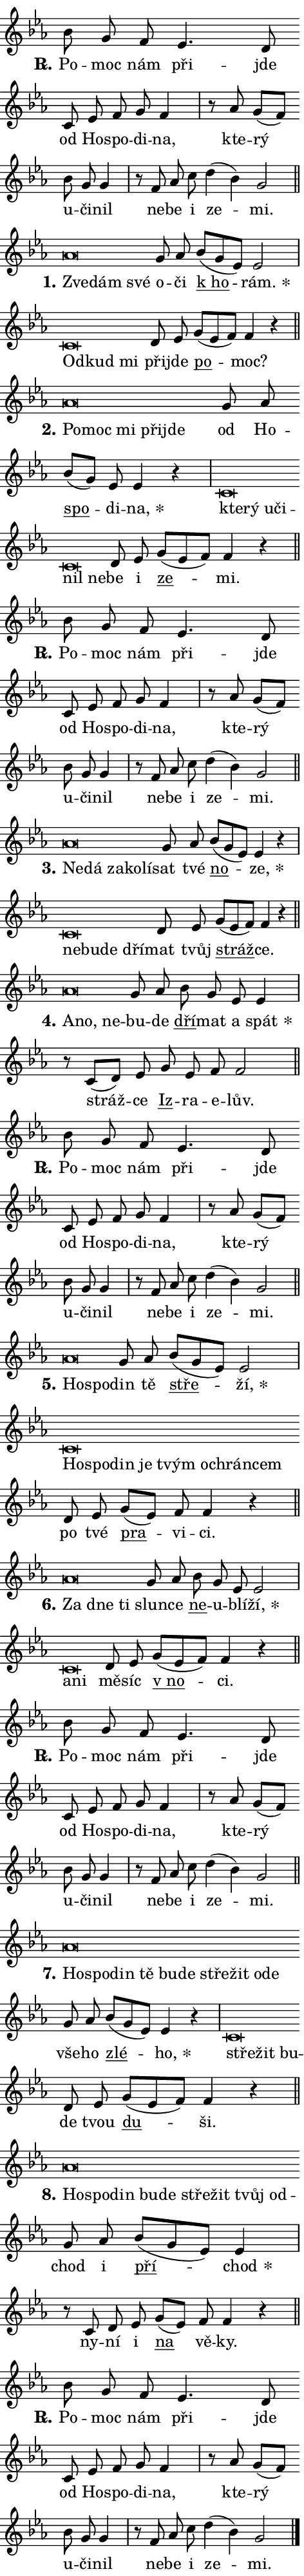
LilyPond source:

\version "2.24.0"
\header { tagline = "" }
\paper {
  indent = 0\cm
  top-margin = 0\cm
  right-margin = 0.13\cm % to fit lyric hyphens
  bottom-margin = 0\cm
  left-margin = 0\cm
  paper-width = 8\cm
  page-breaking = #ly:one-page-breaking
  system-system-spacing.basic-distance = #11
  score-system-spacing.basic-distance = #11
  ragged-last = ##f
}


%% Author: Thomas Morley
%% https://lists.gnu.org/archive/html/lilypond-user/2020-05/msg00002.html
#(define (line-position grob)
"Returns position of @var[grob} in current system:
   @code{'start}, if at first time-step
   @code{'end}, if at last time-step
   @code{'middle} otherwise
"
  (let* ((col (ly:item-get-column grob))
         (ln (ly:grob-object col 'left-neighbor))
         (rn (ly:grob-object col 'right-neighbor))
         (col-to-check-left (if (ly:grob? ln) ln col))
         (col-to-check-right (if (ly:grob? rn) rn col))
         (break-dir-left
           (and
             (ly:grob-property col-to-check-left 'non-musical #f)
             (ly:item-break-dir col-to-check-left)))
         (break-dir-right
           (and
             (ly:grob-property col-to-check-right 'non-musical #f)
             (ly:item-break-dir col-to-check-right))))
        (cond ((eqv? 1 break-dir-left) 'start)
              ((eqv? -1 break-dir-right) 'end)
              (else 'middle))))

#(define (tranparent-at-line-position vctor)
  (lambda (grob)
  "Relying on @code{line-position} select the relevant enry from @var{vctor}.
Used to determine transparency,"
    (case (line-position grob)
      ((end) (not (vector-ref vctor 0)))
      ((middle) (not (vector-ref vctor 1)))
      ((start) (not (vector-ref vctor 2))))))

noteHeadBreakVisibility =
#(define-music-function (break-visibility)(vector?)
"Makes @code{NoteHead}s transparent relying on @var{break-visibility}"
#{
  \override NoteHead.transparent =
    #(tranparent-at-line-position break-visibility)
#})

#(define delete-ledgers-for-transparent-note-heads
  (lambda (grob)
    "Reads whether a @code{NoteHead} is transparent.
If so this @code{NoteHead} is removed from @code{'note-heads} from
@var{grob}, which is supposed to be @code{LedgerLineSpanner}.
As a result ledgers are not printed for this @code{NoteHead}"
    (let* ((nhds-array (ly:grob-object grob 'note-heads))
           (nhds-list
             (if (ly:grob-array? nhds-array)
                 (ly:grob-array->list nhds-array)
                 '()))
           ;; Relies on the transparent-property being done before
           ;; Staff.LedgerLineSpanner.after-line-breaking is executed.
           ;; This is fragile ...
           (to-keep
             (remove
               (lambda (nhd)
                 (ly:grob-property nhd 'transparent #f))
               nhds-list)))
      ;; TODO find a better method to iterate over grob-arrays, similiar
      ;; to filter/remove etc for lists
      ;; For now rebuilt from scratch
      (set! (ly:grob-object grob 'note-heads)  '())
      (for-each
        (lambda (nhd)
          (ly:pointer-group-interface::add-grob grob 'note-heads nhd))
        to-keep))))

squashNotes = {
  \override NoteHead.X-extent = #'(-0.2 . 0.2)
  \override NoteHead.Y-extent = #'(-0.75 . 0)
  \override NoteHead.stencil =
    #(lambda (grob)
       (let ((pos (ly:grob-property grob 'staff-position)))
         (begin
           (if (< pos -7) (display "ERROR: Lower brevis then expected\n") (display ""))
           (if (<= pos -6) ly:text-interface::print ly:note-head::print))))
}
unSquashNotes = {
  \revert NoteHead.X-extent
  \revert NoteHead.Y-extent
  \revert NoteHead.stencil
}

hideNotes = \noteHeadBreakVisibility #begin-of-line-visible
unHideNotes = \noteHeadBreakVisibility #all-visible

% work-around for resetting accidentals
% https://lilypond.org/doc/v2.23/Documentation/notation/displaying-rhythms#unmetered-music
cadenzaMeasure = {
  \cadenzaOff
  \partial 1024 s1024
  \cadenzaOn
}

#(define-markup-command (accent layout props text) (markup?)
  "Underline accented syllable"
  (interpret-markup layout props
    #{\markup \override #'(offset . 4.3) \underline { #text }#}))

responsum = \markup \concat {
  "R" \hspace #-1.05 \path #0.1 #'((moveto 0 0.07) (lineto 0.9 0.8)) \hspace #0.05 "."
}

spaceSize = #0.6828661417322834 % exact space size for TeX Gyre Schola

\layout {
  \context {
    \Staff
    \remove "Time_signature_engraver"
    \override LedgerLineSpanner.after-line-breaking = #delete-ledgers-for-transparent-note-heads
  }
  \context {
    \Lyrics {
      \override LyricSpace.minimum-distance = \spaceSize
      \override LyricText.font-name = #"TeX Gyre Schola"
      \override LyricText.font-size = 1
      \override StanzaNumber.font-name = #"TeX Gyre Schola Bold"
      \override StanzaNumber.font-size = 1
    }
  }
  \context {
    \Score 
    \override NoteHead.text =
      #(lambda (grob) 
        (let ((pos (ly:grob-property grob 'staff-position)))
          #{\markup {
            \combine
              \halign #-0.55 \raise #(if (= pos -6) 0 0.5) \override #'(thickness . 2) \draw-line #'(3.2 . 0)
              \musicglyph "noteheads.sM1"
          }#}))
  }
}

% magnetic-lyrics.ily
%
%   written by
%     Jean Abou Samra <jean@abou-samra.fr>
%     Werner Lemberg <wl@gnu.org>
%
%   adapted by
%     Jiri Hon <jiri.hon@gmail.com>
%
% Version 2022-Apr-15

% https://www.mail-archive.com/lilypond-user@gnu.org/msg149350.html

#(define (Left_hyphen_pointer_engraver context)
   "Collect syllable-hyphen-syllable occurrences in lyrics and store
them in properties.  This engraver only looks to the left.  For
example, if the lyrics input is @code{foo -- bar}, it does the
following.

@itemize @bullet
@item
Set the @code{text} property of the @code{LyricHyphen} grob between
@q{foo} and @q{bar} to @code{foo}.

@item
Set the @code{left-hyphen} property of the @code{LyricText} grob with
text @q{foo} to the @code{LyricHyphen} grob between @q{foo} and
@q{bar}.
@end itemize

Use this auxiliary engraver in combination with the
@code{lyric-@/text::@/apply-@/magnetic-@/offset!} hook."
   (let ((hyphen #f)
         (text #f))
     (make-engraver
      (acknowledgers
       ((lyric-syllable-interface engraver grob source-engraver)
        (set! text grob)))
      (end-acknowledgers
       ((lyric-hyphen-interface engraver grob source-engraver)
        ;(when (not (grob::has-interface grob 'lyric-space-interface))
          (set! hyphen grob)));)
      ((stop-translation-timestep engraver)
       (when (and text hyphen)
         (ly:grob-set-object! text 'left-hyphen hyphen))
       (set! text #f)
       (set! hyphen #f)))))

#(define (lyric-text::apply-magnetic-offset! grob)
   "If the space between two syllables is less than the value in
property @code{LyricText@/.details@/.squash-threshold}, move the right
syllable to the left so that it gets concatenated with the left
syllable.

Use this function as a hook for
@code{LyricText@/.after-@/line-@/breaking} if the
@code{Left_@/hyphen_@/pointer_@/engraver} is active."
   (let ((hyphen (ly:grob-object grob 'left-hyphen #f)))
     (when hyphen
       (let ((left-text (ly:spanner-bound hyphen LEFT)))
         (when (grob::has-interface left-text 'lyric-syllable-interface)
           (let* ((common (ly:grob-common-refpoint grob left-text X))
                  (this-x-ext (ly:grob-extent grob common X))
                  (left-x-ext
                   (begin
                     ;; Trigger magnetism for left-text.
                     (ly:grob-property left-text 'after-line-breaking)
                     (ly:grob-extent left-text common X)))
                  ;; `delta` is the gap width between two syllables.
                  (delta (- (interval-start this-x-ext)
                            (interval-end left-x-ext)))
                  (details (ly:grob-property grob 'details))
                  (threshold (assoc-get 'squash-threshold details 0.2)))
             (when (< delta threshold)
               (let* (;; We have to manipulate the input text so that
                      ;; ligatures crossing syllable boundaries are not
                      ;; disabled.  For languages based on the Latin
                      ;; script this is essentially a beautification.
                      ;; However, for non-Western scripts it can be a
                      ;; necessity.
                      (lt (ly:grob-property left-text 'text))
                      (rt (ly:grob-property grob 'text))
                      (is-space (grob::has-interface hyphen 'lyric-space-interface))
                      (space (if is-space " " ""))
                      (extra-delta (if is-space spaceSize 0))
                      ;; Append new syllable.
                      (ltrt-space (if (and (string? lt) (string? rt))
                                (string-append lt space rt)
                                (make-concat-markup (list lt space rt))))
                      ;; Right-align `ltrt` to the right side.
                      (ltrt-space-markup (grob-interpret-markup
                               grob
                               (make-translate-markup
                                (cons (interval-length this-x-ext) 0)
                                (make-right-align-markup ltrt-space)))))
                 (begin
                   ;; Don't print `left-text`.
                   (ly:grob-set-property! left-text 'stencil #f)
                   ;; Set text and stencil (which holds all collected
                   ;; syllables so far) and shift it to the left.
                   (ly:grob-set-property! grob 'text ltrt-space)
                   (ly:grob-set-property! grob 'stencil ltrt-space-markup)
                   (ly:grob-translate-axis! grob (- (- delta extra-delta)) X))))))))))


#(define (lyric-hyphen::displace-bounds-first grob)
   ;; Make very sure this callback isn't triggered too early.
   (let ((left (ly:spanner-bound grob LEFT))
         (right (ly:spanner-bound grob RIGHT)))
     (ly:grob-property left 'after-line-breaking)
     (ly:grob-property right 'after-line-breaking)
     (ly:lyric-hyphen::print grob)))

squashThreshold = #0.4

\layout {
  \context {
    \Lyrics
    \consists #Left_hyphen_pointer_engraver
    \override LyricText.after-line-breaking =
      #lyric-text::apply-magnetic-offset!
    \override LyricHyphen.stencil = #lyric-hyphen::displace-bounds-first
    \override LyricText.details.squash-threshold = \squashThreshold
    \override LyricHyphen.minimum-distance = 0
    \override LyricHyphen.minimum-length = \squashThreshold
  }
}

squashText = \override LyricText.details.squash-threshold = 9999
unSquashText = \override LyricText.details.squash-threshold = \squashThreshold

leftText = \override LyricText.self-alignment-X = #LEFT
unLeftText = \revert LyricText.self-alignment-X

starOffset = #(lambda (grob) 
                (let ((x_offset (ly:self-alignment-interface::aligned-on-x-parent grob)))
                  (if (= x_offset 0) 0 (+ x_offset 1.2))))

star = #(define-music-function (syllable)(string?)
"Append star separator at the end of a syllable"
#{
  \once \override LyricText.X-offset = #starOffset
  \lyricmode { \markup {
    #syllable
    \override #'((font-name . "TeX Gyre Schola Bold")) \hspace #0.2 \lower #0.65 \larger "*"
  } }
#})

starAccent = #(define-music-function (syllable)(string?)
"Append star separator at the end of a syllable and make accent"
#{
  \once \override LyricText.X-offset = #starOffset
  \lyricmode { \markup {
    \accent #syllable
    \override #'((font-name . "TeX Gyre Schola Bold")) \hspace #0.2 \lower #0.65 \larger "*"
  } }
#})

breath = #(define-music-function (syllable)(string?)
"Append breathing indicator at the end of a syllable"
#{
  \lyricmode { \markup { #syllable "+" } }
#})

optionalBreath = #(define-music-function (syllable)(string?)
"Append optional breathing indicator at the end of a syllable"
#{
  \lyricmode { \markup { #syllable "(+)" } }
#})


\score {
    <<
        \new Voice = "melody" { \cadenzaOn \key es \major \relative { bes'8 g f es4. d8 \bar "" c es f g f4 \cadenzaMeasure \bar "|" r8 as g[( f)] \bar "" bes8 g g4 \cadenzaMeasure \bar "|" r8 f as c \bar "" d4( bes) g2 \cadenzaMeasure \bar "||" \break } }
        \new Lyrics \lyricsto "melody" { \lyricmode { \set stanza = \responsum
Po -- moc nám při -- jde od Ho -- spo -- di -- na, kte -- rý u -- či -- nil ne -- be i ze -- mi. } }
    >>
    \layout {}
}

\score {
    <<
        \new Voice = "melody" { \cadenzaOn \key es \major \relative { \squashNotes as'\breve*1/16 \hideNotes \breve*1/16 \breve*1/16 \bar "" \unHideNotes \unSquashNotes g8 as \bar "" bes[( g es)] es2 \cadenzaMeasure \bar "|" \squashNotes c\breve*1/16 \hideNotes \breve*1/16 \breve*1/16 \bar "" \unHideNotes \unSquashNotes d8 es \bar "" g[( es f)] f4 r \cadenzaMeasure \bar "||" \break } }
        \new Lyrics \lyricsto "melody" { \lyricmode { \set stanza = "1."
\leftText Zve -- \squashText dám své \unLeftText \unSquashText o -- či \markup \accent "k ho" -- \star rám. \leftText Od -- \squashText kud mi \unLeftText \unSquashText při -- jde \markup \accent po -- moc? } }
    >>
    \layout {}
}

\score {
    <<
        \new Voice = "melody" { \cadenzaOn \key es \major \relative { \squashNotes as'\breve*1/16 \hideNotes \breve*1/16 \bar "" \breve*1/16 \bar "" \breve*1/16 \breve*1/16 \bar "" \unHideNotes \unSquashNotes g8 as \bar "" bes[( g)] es es4 r \cadenzaMeasure \bar "|" \squashNotes c\breve*1/16 \hideNotes \breve*1/16 \bar "" \breve*1/16 \bar "" \breve*1/16 \bar "" \breve*1/16 \breve*1/16 \bar "" \unHideNotes \unSquashNotes d8 es \bar "" g[( es f)] f4 r \cadenzaMeasure \bar "||" \break } }
        \new Lyrics \lyricsto "melody" { \lyricmode { \set stanza = "2."
\leftText Po -- \squashText moc mi při -- jde \unLeftText \unSquashText od Ho -- \markup \accent spo -- di -- \star na, \leftText kte -- \squashText rý u -- či -- nil ne -- \unLeftText \unSquashText be i \markup \accent ze -- mi. } }
    >>
    \layout {}
}

\score {
    <<
        \new Voice = "melody" { \cadenzaOn \key es \major \relative { bes'8 g f es4. d8 \bar "" c es f g f4 \cadenzaMeasure \bar "|" r8 as g[( f)] \bar "" bes8 g g4 \cadenzaMeasure \bar "|" r8 f as c \bar "" d4( bes) g2 \cadenzaMeasure \bar "||" \break } }
        \new Lyrics \lyricsto "melody" { \lyricmode { \set stanza = \responsum
Po -- moc nám při -- jde od Ho -- spo -- di -- na, kte -- rý u -- či -- nil ne -- be i ze -- mi. } }
    >>
    \layout {}
}

\score {
    <<
        \new Voice = "melody" { \cadenzaOn \key es \major \relative { \squashNotes as'\breve*1/16 \hideNotes \breve*1/16 \bar "" \breve*1/16 \bar "" \breve*1/16 \breve*1/16 \bar "" \unHideNotes \unSquashNotes g8 as \bar "" bes[( g es)] es4 r \cadenzaMeasure \bar "|" \squashNotes c\breve*1/16 \hideNotes \breve*1/16 \bar "" \breve*1/16 \breve*1/16 \bar "" \unHideNotes \unSquashNotes d8 es \bar "" g[( es f)] f4 r \cadenzaMeasure \bar "||" \break } }
        \new Lyrics \lyricsto "melody" { \lyricmode { \set stanza = "3."
\leftText Ne -- \squashText dá za -- ko -- lí -- \unLeftText \unSquashText sat tvé \markup \accent no -- \star ze, \leftText ne -- \squashText bu -- de dří -- \unLeftText \unSquashText mat tvůj \markup \accent stráž -- ce. } }
    >>
    \layout {}
}

\score {
    <<
        \new Voice = "melody" { \cadenzaOn \key es \major \relative { \squashNotes as'\breve*1/16 \hideNotes \breve*1/16 \breve*1/16 \bar "" \unHideNotes \unSquashNotes g8 as \bar "" bes g es es4 \cadenzaMeasure \bar "|" r8 c8[( d8)] es \bar "" g es f f2 \cadenzaMeasure \bar "||" \break } }
        \new Lyrics \lyricsto "melody" { \lyricmode { \set stanza = "4."
\leftText A -- \squashText no, ne -- \unLeftText \unSquashText bu -- de \markup \accent dří -- mat a \star spát stráž -- ce \markup \accent Iz -- ra -- e -- lův. } }
    >>
    \layout {}
}

\score {
    <<
        \new Voice = "melody" { \cadenzaOn \key es \major \relative { bes'8 g f es4. d8 \bar "" c es f g f4 \cadenzaMeasure \bar "|" r8 as g[( f)] \bar "" bes8 g g4 \cadenzaMeasure \bar "|" r8 f as c \bar "" d4( bes) g2 \cadenzaMeasure \bar "||" \break } }
        \new Lyrics \lyricsto "melody" { \lyricmode { \set stanza = \responsum
Po -- moc nám při -- jde od Ho -- spo -- di -- na, kte -- rý u -- či -- nil ne -- be i ze -- mi. } }
    >>
    \layout {}
}

\score {
    <<
        \new Voice = "melody" { \cadenzaOn \key es \major \relative { \squashNotes as'\breve*1/16 \hideNotes \breve*1/16 \bar "" \unHideNotes \unSquashNotes g8 as \bar "" bes[( g es)] es2 \cadenzaMeasure \bar "|" \squashNotes c\breve*1/16 \hideNotes \breve*1/16 \bar "" \breve*1/16 \bar "" \breve*1/16 \bar "" \breve*1/16 \bar "" \breve*1/16 \bar "" \breve*1/16 \breve*1/16 \bar "" \unHideNotes \unSquashNotes d8 es \bar "" g[( es)] f f4 r \cadenzaMeasure \bar "||" \break } }
        \new Lyrics \lyricsto "melody" { \lyricmode { \set stanza = "5."
\leftText Ho -- \squashText spo -- \unLeftText \unSquashText din tě \markup \accent stře -- \star ží, \leftText Ho -- \squashText spo -- din je tvým o -- chrán -- cem \unLeftText \unSquashText po tvé \markup \accent pra -- vi -- ci. } }
    >>
    \layout {}
}

\score {
    <<
        \new Voice = "melody" { \cadenzaOn \key es \major \relative { \squashNotes as'\breve*1/16 \hideNotes \breve*1/16 \breve*1/16 \bar "" \unHideNotes \unSquashNotes g8 as \bar "" bes g es es2 \cadenzaMeasure \bar "|" \squashNotes c\breve*1/16 \hideNotes \breve*1/16 \bar "" \unHideNotes \unSquashNotes d8 es \bar "" g[( es f)] f4 r \cadenzaMeasure \bar "||" \break } }
        \new Lyrics \lyricsto "melody" { \lyricmode { \set stanza = "6."
\leftText Za \squashText dne ti \unLeftText \unSquashText slun -- ce \markup \accent ne -- u -- blí -- \star ží, \leftText a -- \squashText ni \unLeftText \unSquashText mě -- síc \markup \accent "v no" -- ci. } }
    >>
    \layout {}
}

\score {
    <<
        \new Voice = "melody" { \cadenzaOn \key es \major \relative { bes'8 g f es4. d8 \bar "" c es f g f4 \cadenzaMeasure \bar "|" r8 as g[( f)] \bar "" bes8 g g4 \cadenzaMeasure \bar "|" r8 f as c \bar "" d4( bes) g2 \cadenzaMeasure \bar "||" \break } }
        \new Lyrics \lyricsto "melody" { \lyricmode { \set stanza = \responsum
Po -- moc nám při -- jde od Ho -- spo -- di -- na, kte -- rý u -- či -- nil ne -- be i ze -- mi. } }
    >>
    \layout {}
}

\score {
    <<
        \new Voice = "melody" { \cadenzaOn \key es \major \relative { \squashNotes as'\breve*1/16 \hideNotes \breve*1/16 \bar "" \breve*1/16 \bar "" \breve*1/16 \bar "" \breve*1/16 \bar "" \breve*1/16 \bar "" \breve*1/16 \bar "" \breve*1/16 \bar "" \breve*1/16 \breve*1/16 \bar "" \unHideNotes \unSquashNotes g8 as \bar "" bes[( g es)] es4 r \cadenzaMeasure \bar "|" \squashNotes c\breve*1/16 \hideNotes \breve*1/16 \breve*1/16 \bar "" \unHideNotes \unSquashNotes d8 es \bar "" g[( es f)] f4 r \cadenzaMeasure \bar "||" \break } }
        \new Lyrics \lyricsto "melody" { \lyricmode { \set stanza = "7."
\leftText Ho -- \squashText spo -- din tě bu -- de stře -- žit o -- de \unLeftText \unSquashText vše -- ho \markup \accent zlé -- \star ho, \leftText stře -- \squashText žit bu -- \unLeftText \unSquashText de tvou \markup \accent du -- ši. } }
    >>
    \layout {}
}

\score {
    <<
        \new Voice = "melody" { \cadenzaOn \key es \major \relative { \squashNotes as'\breve*1/16 \hideNotes \breve*1/16 \bar "" \breve*1/16 \bar "" \breve*1/16 \bar "" \breve*1/16 \bar "" \breve*1/16 \bar "" \breve*1/16 \bar "" \breve*1/16 \breve*1/16 \bar "" \unHideNotes \unSquashNotes g8 as \bar "" bes[( g es)] es4 \cadenzaMeasure \bar "|" r8 c d8 es \bar "" g[( es)] f f4 r \cadenzaMeasure \bar "||" \break } }
        \new Lyrics \lyricsto "melody" { \lyricmode { \set stanza = "8."
\leftText Ho -- \squashText spo -- din bu -- de stře -- žit tvůj od -- \unLeftText \unSquashText chod i \markup \accent pří -- \star chod ny -- ní i \markup \accent na vě -- ky. } }
    >>
    \layout {}
}

\score {
    <<
        \new Voice = "melody" { \cadenzaOn \key es \major \relative { bes'8 g f es4. d8 \bar "" c es f g f4 \cadenzaMeasure \bar "|" r8 as g[( f)] \bar "" bes8 g g4 \cadenzaMeasure \bar "|" r8 f as c \bar "" d4( bes) g2 \cadenzaMeasure \bar "||" \break } \bar "|." }
        \new Lyrics \lyricsto "melody" { \lyricmode { \set stanza = \responsum
Po -- moc nám při -- jde od Ho -- spo -- di -- na, kte -- rý u -- či -- nil ne -- be i ze -- mi. } }
    >>
    \layout {}
}
